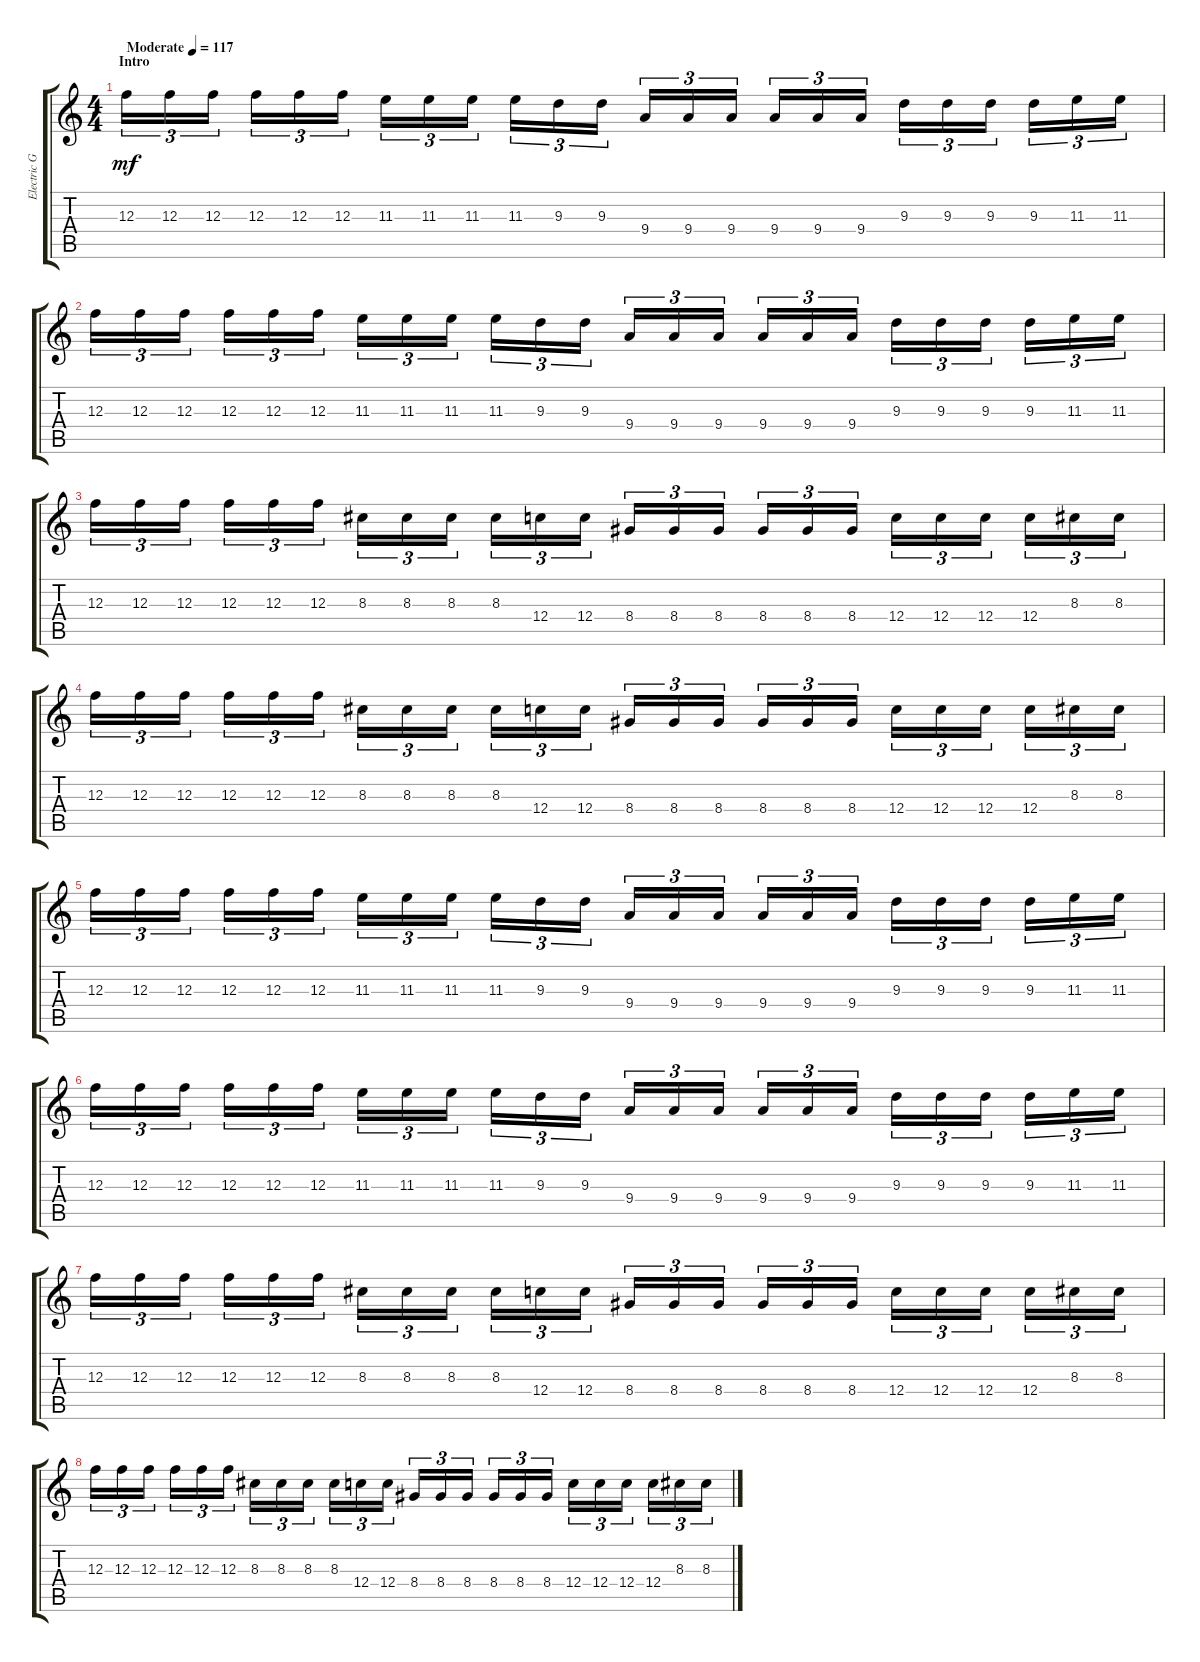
\track ("Electric Guitar 1" "Electric G") {instrument distortionguitar}
\staff {score tabs}
\tuning (D4 A3 F3 C3 G2 D2) {hide}
\ts (4 4)
\section ("" "Intro")
\tempo (117 "Moderate")
\clef g2
\ks c
12.3.16{tu (3 2) dy mf instrument distortionguitar} 12.3.16{tu (3 2)} 12.3.16{tu (3 2)} 12.3.16{tu (3 2)} 12.3.16{tu (3 2)} 12.3.16{tu (3 2)} 11.3.16{tu (3 2)} 11.3.16{tu (3 2)} 11.3.16{tu (3 2)} 11.3.16{tu (3 2)} 9.3.16{tu (3 2)} 9.3.16{tu (3 2)} 9.4.16{tu (3 2)} 9.4.16{tu (3 2)} 9.4.16{tu (3 2)} 9.4.16{tu (3 2)} 9.4.16{tu (3 2)} 9.4.16{tu (3 2)} 9.3.16{tu (3 2)} 9.3.16{tu (3 2)} 9.3.16{tu (3 2)} 9.3.16{tu (3 2)} 11.3.16{tu (3 2)} 11.3.16{tu (3 2)} |
12.3.16{tu (3 2)} 12.3.16{tu (3 2)} 12.3.16{tu (3 2)} 12.3.16{tu (3 2)} 12.3.16{tu (3 2)} 12.3.16{tu (3 2)} 11.3.16{tu (3 2)} 11.3.16{tu (3 2)} 11.3.16{tu (3 2)} 11.3.16{tu (3 2)} 9.3.16{tu (3 2)} 9.3.16{tu (3 2)} 9.4.16{tu (3 2)} 9.4.16{tu (3 2)} 9.4.16{tu (3 2)} 9.4.16{tu (3 2)} 9.4.16{tu (3 2)} 9.4.16{tu (3 2)} 9.3.16{tu (3 2)} 9.3.16{tu (3 2)} 9.3.16{tu (3 2)} 9.3.16{tu (3 2)} 11.3.16{tu (3 2)} 11.3.16{tu (3 2)} |
12.3.16{tu (3 2)} 12.3.16{tu (3 2)} 12.3.16{tu (3 2)} 12.3.16{tu (3 2)} 12.3.16{tu (3 2)} 12.3.16{tu (3 2)} 8.3.16{tu (3 2)} 8.3.16{tu (3 2)} 8.3.16{tu (3 2)} 8.3.16{tu (3 2)} 12.4.16{tu (3 2)} 12.4.16{tu (3 2)} 8.4.16{tu (3 2)} 8.4.16{tu (3 2)} 8.4.16{tu (3 2)} 8.4.16{tu (3 2)} 8.4.16{tu (3 2)} 8.4.16{tu (3 2)} 12.4.16{tu (3 2)} 12.4.16{tu (3 2)} 12.4.16{tu (3 2)} 12.4.16{tu (3 2)} 8.3.16{tu (3 2)} 8.3.16{tu (3 2)} |
12.3.16{tu (3 2)} 12.3.16{tu (3 2)} 12.3.16{tu (3 2)} 12.3.16{tu (3 2)} 12.3.16{tu (3 2)} 12.3.16{tu (3 2)} 8.3.16{tu (3 2)} 8.3.16{tu (3 2)} 8.3.16{tu (3 2)} 8.3.16{tu (3 2)} 12.4.16{tu (3 2)} 12.4.16{tu (3 2)} 8.4.16{tu (3 2)} 8.4.16{tu (3 2)} 8.4.16{tu (3 2)} 8.4.16{tu (3 2)} 8.4.16{tu (3 2)} 8.4.16{tu (3 2)} 12.4.16{tu (3 2)} 12.4.16{tu (3 2)} 12.4.16{tu (3 2)} 12.4.16{tu (3 2)} 8.3.16{tu (3 2)} 8.3.16{tu (3 2)} |
12.3.16{tu (3 2)} 12.3.16{tu (3 2)} 12.3.16{tu (3 2)} 12.3.16{tu (3 2)} 12.3.16{tu (3 2)} 12.3.16{tu (3 2)} 11.3.16{tu (3 2)} 11.3.16{tu (3 2)} 11.3.16{tu (3 2)} 11.3.16{tu (3 2)} 9.3.16{tu (3 2)} 9.3.16{tu (3 2)} 9.4.16{tu (3 2)} 9.4.16{tu (3 2)} 9.4.16{tu (3 2)} 9.4.16{tu (3 2)} 9.4.16{tu (3 2)} 9.4.16{tu (3 2)} 9.3.16{tu (3 2)} 9.3.16{tu (3 2)} 9.3.16{tu (3 2)} 9.3.16{tu (3 2)} 11.3.16{tu (3 2)} 11.3.16{tu (3 2)} |
12.3.16{tu (3 2)} 12.3.16{tu (3 2)} 12.3.16{tu (3 2)} 12.3.16{tu (3 2)} 12.3.16{tu (3 2)} 12.3.16{tu (3 2)} 11.3.16{tu (3 2)} 11.3.16{tu (3 2)} 11.3.16{tu (3 2)} 11.3.16{tu (3 2)} 9.3.16{tu (3 2)} 9.3.16{tu (3 2)} 9.4.16{tu (3 2)} 9.4.16{tu (3 2)} 9.4.16{tu (3 2)} 9.4.16{tu (3 2)} 9.4.16{tu (3 2)} 9.4.16{tu (3 2)} 9.3.16{tu (3 2)} 9.3.16{tu (3 2)} 9.3.16{tu (3 2)} 9.3.16{tu (3 2)} 11.3.16{tu (3 2)} 11.3.16{tu (3 2)} |
12.3.16{tu (3 2)} 12.3.16{tu (3 2)} 12.3.16{tu (3 2)} 12.3.16{tu (3 2)} 12.3.16{tu (3 2)} 12.3.16{tu (3 2)} 8.3.16{tu (3 2)} 8.3.16{tu (3 2)} 8.3.16{tu (3 2)} 8.3.16{tu (3 2)} 12.4.16{tu (3 2)} 12.4.16{tu (3 2)} 8.4.16{tu (3 2)} 8.4.16{tu (3 2)} 8.4.16{tu (3 2)} 8.4.16{tu (3 2)} 8.4.16{tu (3 2)} 8.4.16{tu (3 2)} 12.4.16{tu (3 2)} 12.4.16{tu (3 2)} 12.4.16{tu (3 2)} 12.4.16{tu (3 2)} 8.3.16{tu (3 2)} 8.3.16{tu (3 2)} |
12.3.16{tu (3 2)} 12.3.16{tu (3 2)} 12.3.16{tu (3 2)} 12.3.16{tu (3 2)} 12.3.16{tu (3 2)} 12.3.16{tu (3 2)} 8.3.16{tu (3 2)} 8.3.16{tu (3 2)} 8.3.16{tu (3 2)} 8.3.16{tu (3 2)} 12.4.16{tu (3 2)} 12.4.16{tu (3 2)} 8.4.16{tu (3 2)} 8.4.16{tu (3 2)} 8.4.16{tu (3 2)} 8.4.16{tu (3 2)} 8.4.16{tu (3 2)} 8.4.16{tu (3 2)} 12.4.16{tu (3 2)} 12.4.16{tu (3 2)} 12.4.16{tu (3 2)} 12.4.16{tu (3 2)} 8.3.16{tu (3 2)} 8.3.16{tu (3 2)}
